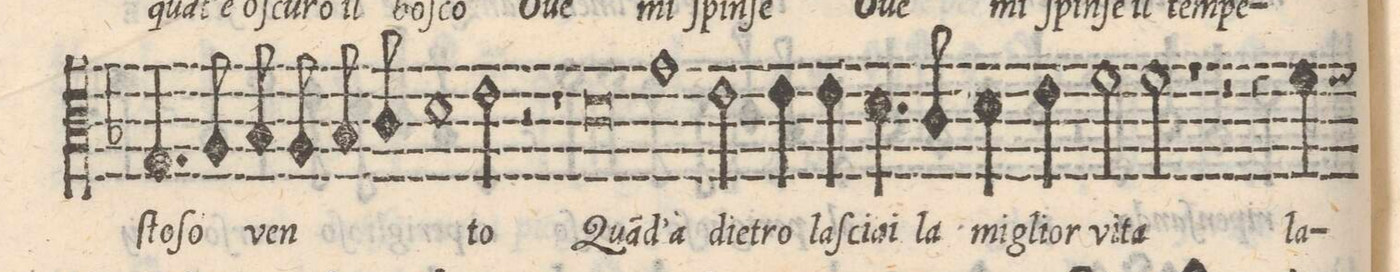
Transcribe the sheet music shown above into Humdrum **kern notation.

**kern	**text
*I"TENORE	*
*clefC3	*
*k[b-]	*
*met(c)	*
*M2/1	*
4.G/	ſto-
8A/	-ſo
8B-/	ven-
8A/	.
8B-/	.
8c/	.
=13-	=13-
1d\	.
2e\	-to
2r	.
=14-	=14-
1r	.
0d\	Qua(n)-
=15-	=15-
1g\	-d`a
=16-	=16-
2e\	die-
4e\	-tro
4e\	laſ-
4.d\	-ciai
8c/	la
4d\	mi-
4e\	-glior
=17-	=17-
2f\	vi-
2f\	-ta
1r	.
=18-	=18-
2r	.
4r	.
4f\	la-
*-	*-
